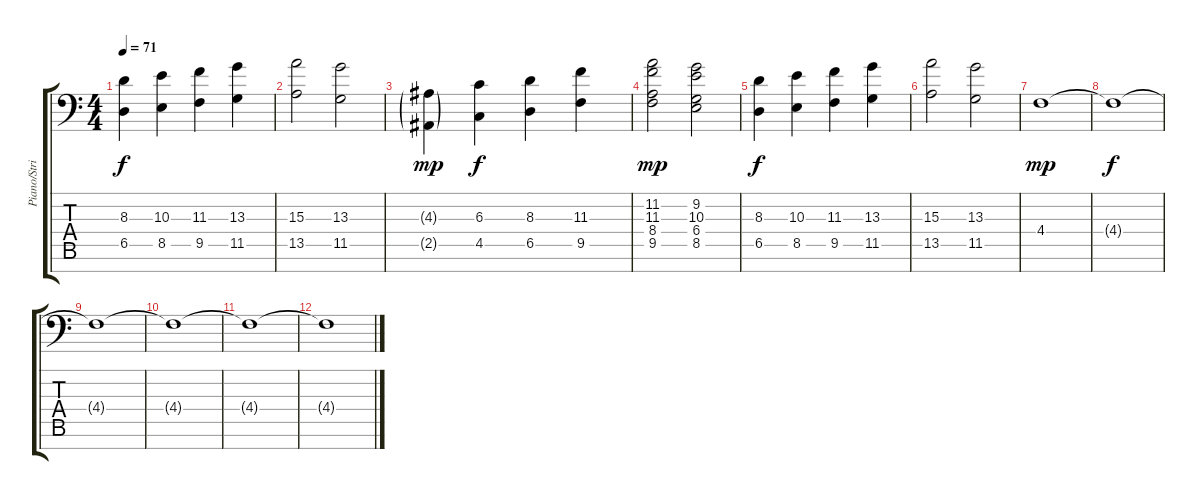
\track ("Piano/Strings" "Piano/Stri") {instrument stringensemble1}
\staff {score tabs}
\tuning (Eb4 Bb3 Gb3 Db3 Ab2 Eb2 Ab1) {hide}
\ts (4 4)
\tempo 71
\clef f4
\ks c
(8.3 6.5).4{dy f} (10.3 8.5).4 (11.3 9.5).4 (13.3 11.5).4 |
(15.3 13.5).2 (13.3 11.5).2 |
(4.3{g} 2.5{g}).4{dy mp} (6.3 4.5).4{dy f} (8.3 6.5).4 (11.3 9.5).4 |
(11.2 11.3 8.4 9.5).2{dy mp} (9.2 10.3 6.4 8.5).2 |
(8.3 6.5).4{dy f} (10.3 8.5).4 (11.3 9.5).4 (13.3 11.5).4 |
(15.3 13.5).2 (13.3 11.5).2 |
4.4.1{dy mp instrument stringensemble2} |
4.4{t}.1{dy f} |
4.4{t}.1{volume 0} |
4.4{t}.1 |
4.4{t}.1 |
4.4{t}.1
